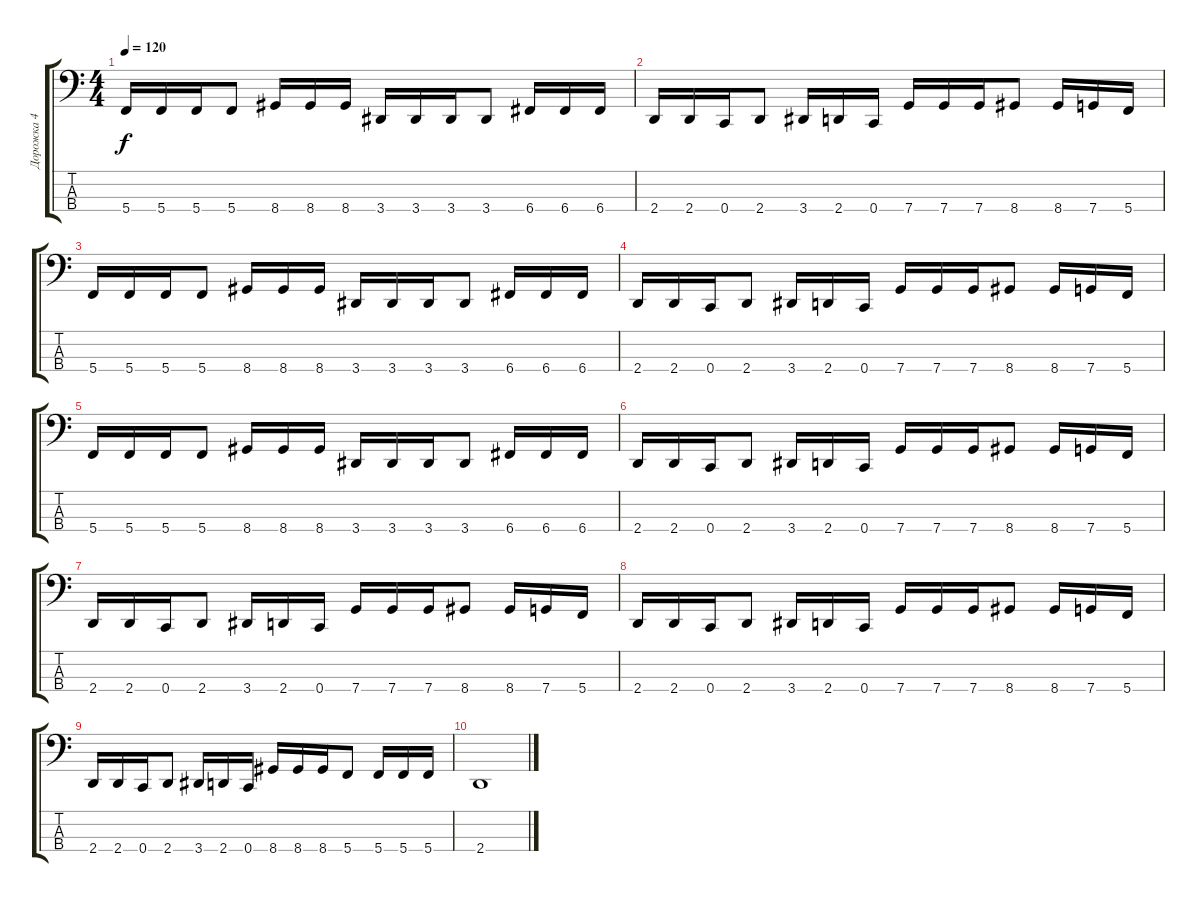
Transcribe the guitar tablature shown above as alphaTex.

\track ("Дорожка 4" "Дорожка 4") {instrument electricbassfinger}
\staff {score tabs}
\tuning (F2 C2 G1 C1) {hide}
\ts (4 4)
\tempo 120
\clef f4
\ks c
5.4.16{dy f} 5.4.16 5.4.16 5.4.8 8.4.16 8.4.16 8.4.16 3.4.16 3.4.16 3.4.16 3.4.8 6.4.16 6.4.16 6.4.16 |
2.4.16 2.4.16 0.4.16 2.4.8 3.4.16 2.4.16 0.4.16 7.4.16 7.4.16 7.4.16 8.4.8 8.4.16 7.4.16 5.4.16 |
5.4.16 5.4.16 5.4.16 5.4.8 8.4.16 8.4.16 8.4.16 3.4.16 3.4.16 3.4.16 3.4.8 6.4.16 6.4.16 6.4.16 |
2.4.16 2.4.16 0.4.16 2.4.8 3.4.16 2.4.16 0.4.16 7.4.16 7.4.16 7.4.16 8.4.8 8.4.16 7.4.16 5.4.16 |
5.4.16 5.4.16 5.4.16 5.4.8 8.4.16 8.4.16 8.4.16 3.4.16 3.4.16 3.4.16 3.4.8 6.4.16 6.4.16 6.4.16 |
2.4.16 2.4.16 0.4.16 2.4.8 3.4.16 2.4.16 0.4.16 7.4.16 7.4.16 7.4.16 8.4.8 8.4.16 7.4.16 5.4.16 |
2.4.16 2.4.16 0.4.16 2.4.8 3.4.16 2.4.16 0.4.16 7.4.16 7.4.16 7.4.16 8.4.8 8.4.16 7.4.16 5.4.16 |
2.4.16 2.4.16 0.4.16 2.4.8 3.4.16 2.4.16 0.4.16 7.4.16 7.4.16 7.4.16 8.4.8 8.4.16 7.4.16 5.4.16 |
2.4.16 2.4.16 0.4.16 2.4.8 3.4.16 2.4.16 0.4.16 8.4.16 8.4.16 8.4.16 5.4.8 5.4.16 5.4.16 5.4.16 |
2.4.1
